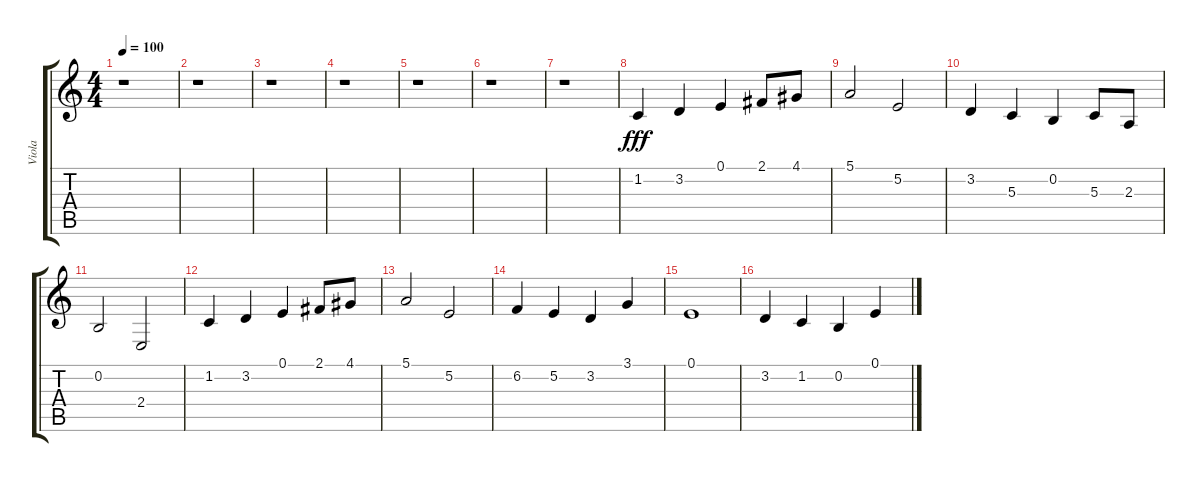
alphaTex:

\track ("Viola" "Viola") {instrument stringensemble1}
\staff {score tabs}
\tuning (E4 B3 G3 D3 A2 E2) {hide}
\ts (4 4)
\tempo 100
\clef g2
\ks c
r.1{dy fff} |
r.1 |
r.1 |
r.1 |
r.1 |
r.1 |
r.1 |
1.2.4 3.2.4 0.1.4 2.1.8 4.1.8 |
5.1.2 5.2.2 |
3.2.4 5.3.4 0.2.4 5.3.8 2.3.8 |
0.2.2 2.4.2 |
1.2.4 3.2.4 0.1.4 2.1.8 4.1.8 |
5.1.2 5.2.2 |
6.2.4 5.2.4 3.2.4 3.1.4 |
0.1.1 |
3.2.4 1.2.4 0.2.4 0.1.4
